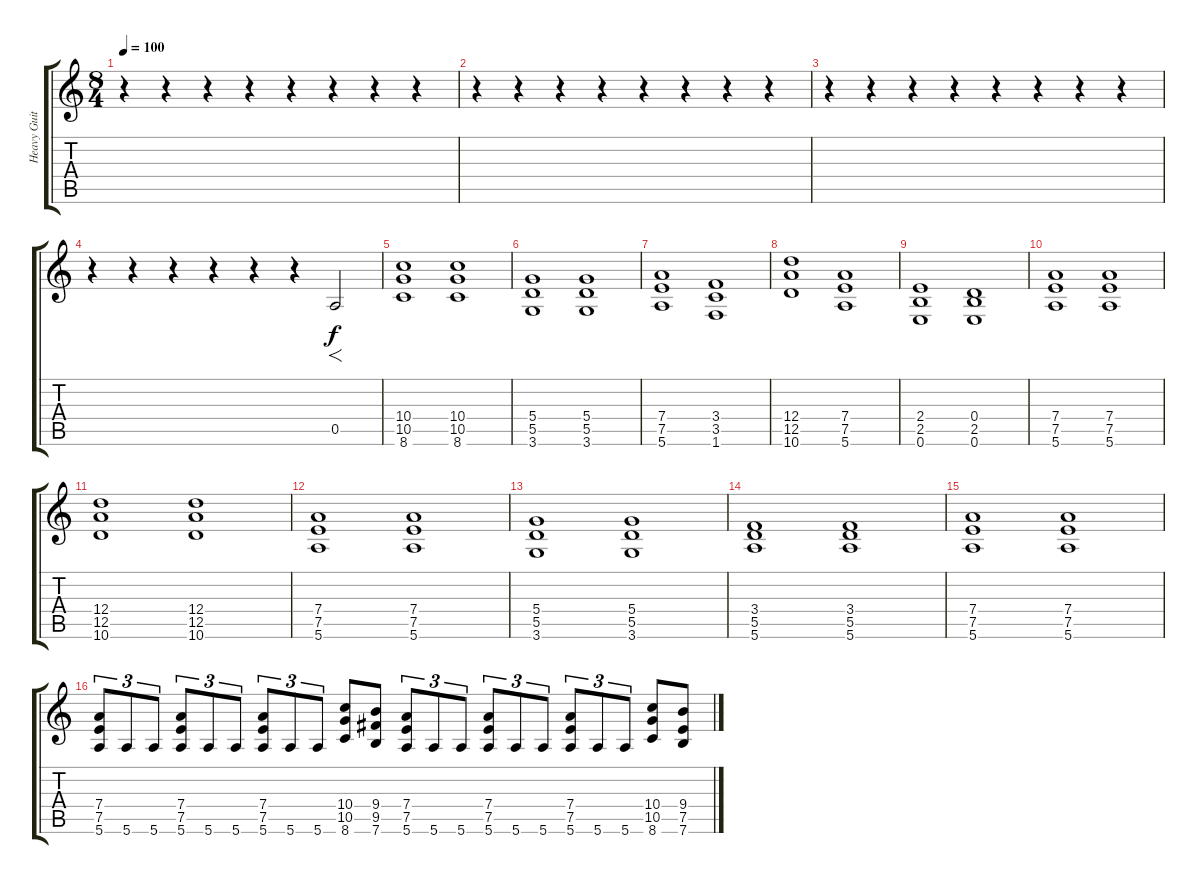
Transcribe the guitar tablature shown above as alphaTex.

\track ("Heavy Guitar2" "Heavy Guit") {instrument distortionguitar}
\staff {score tabs}
\tuning (E4 B3 G3 D3 A2 E2) {hide}
\ts (8 4)
\tempo 100
\clef g2
\ks c
r.4{dy f} r.4 r.4 r.4 r.4 r.4 r.4 r.4 |
r.4 r.4 r.4 r.4 r.4 r.4 r.4 r.4 |
r.4 r.4 r.4 r.4 r.4 r.4 r.4 r.4 |
r.4{volume 16} r.4 r.4 r.4 r.4 r.4 0.5.2{f} |
(10.4 10.5 8.6).1 (10.4 10.5 8.6).1 |
(5.4 5.5 3.6).1 (5.4 5.5 3.6).1 |
(7.4 7.5 5.6).1 (3.4 3.5 1.6).1 |
(12.4 12.5 10.6).1 (7.4 7.5 5.6).1 |
(2.4 2.5 0.6).1 (0.4 2.5 0.6).1 |
(7.4 7.5 5.6).1 (7.4 7.5 5.6).1 |
(12.4 12.5 10.6).1 (12.4 12.5 10.6).1 |
(7.4 7.5 5.6).1 (7.4 7.5 5.6).1 |
(5.4 5.5 3.6).1 (5.4 5.5 3.6).1 |
(3.4 5.5 5.6).1 (3.4 5.5 5.6).1 |
(7.4 7.5 5.6).1 (7.4 7.5 5.6).1 |
(7.4 7.5 5.6).8{tu (3 2)} 5.6.8{tu (3 2)} 5.6.8{tu (3 2)} (7.4 7.5 5.6).8{tu (3 2)} 5.6.8{tu (3 2)} 5.6.8{tu (3 2)} (7.4 7.5 5.6).8{tu (3 2)} 5.6.8{tu (3 2)} 5.6.8{tu (3 2)} (10.4 10.5 8.6).8 (9.4 9.5 7.6).8 (7.4 7.5 5.6).8{tu (3 2)} 5.6.8{tu (3 2)} 5.6.8{tu (3 2)} (7.4 7.5 5.6).8{tu (3 2)} 5.6.8{tu (3 2)} 5.6.8{tu (3 2)} (7.4 7.5 5.6).8{tu (3 2)} 5.6.8{tu (3 2)} 5.6.8{tu (3 2)} (10.4 10.5 8.6).8 (9.4 7.5 7.6).8
